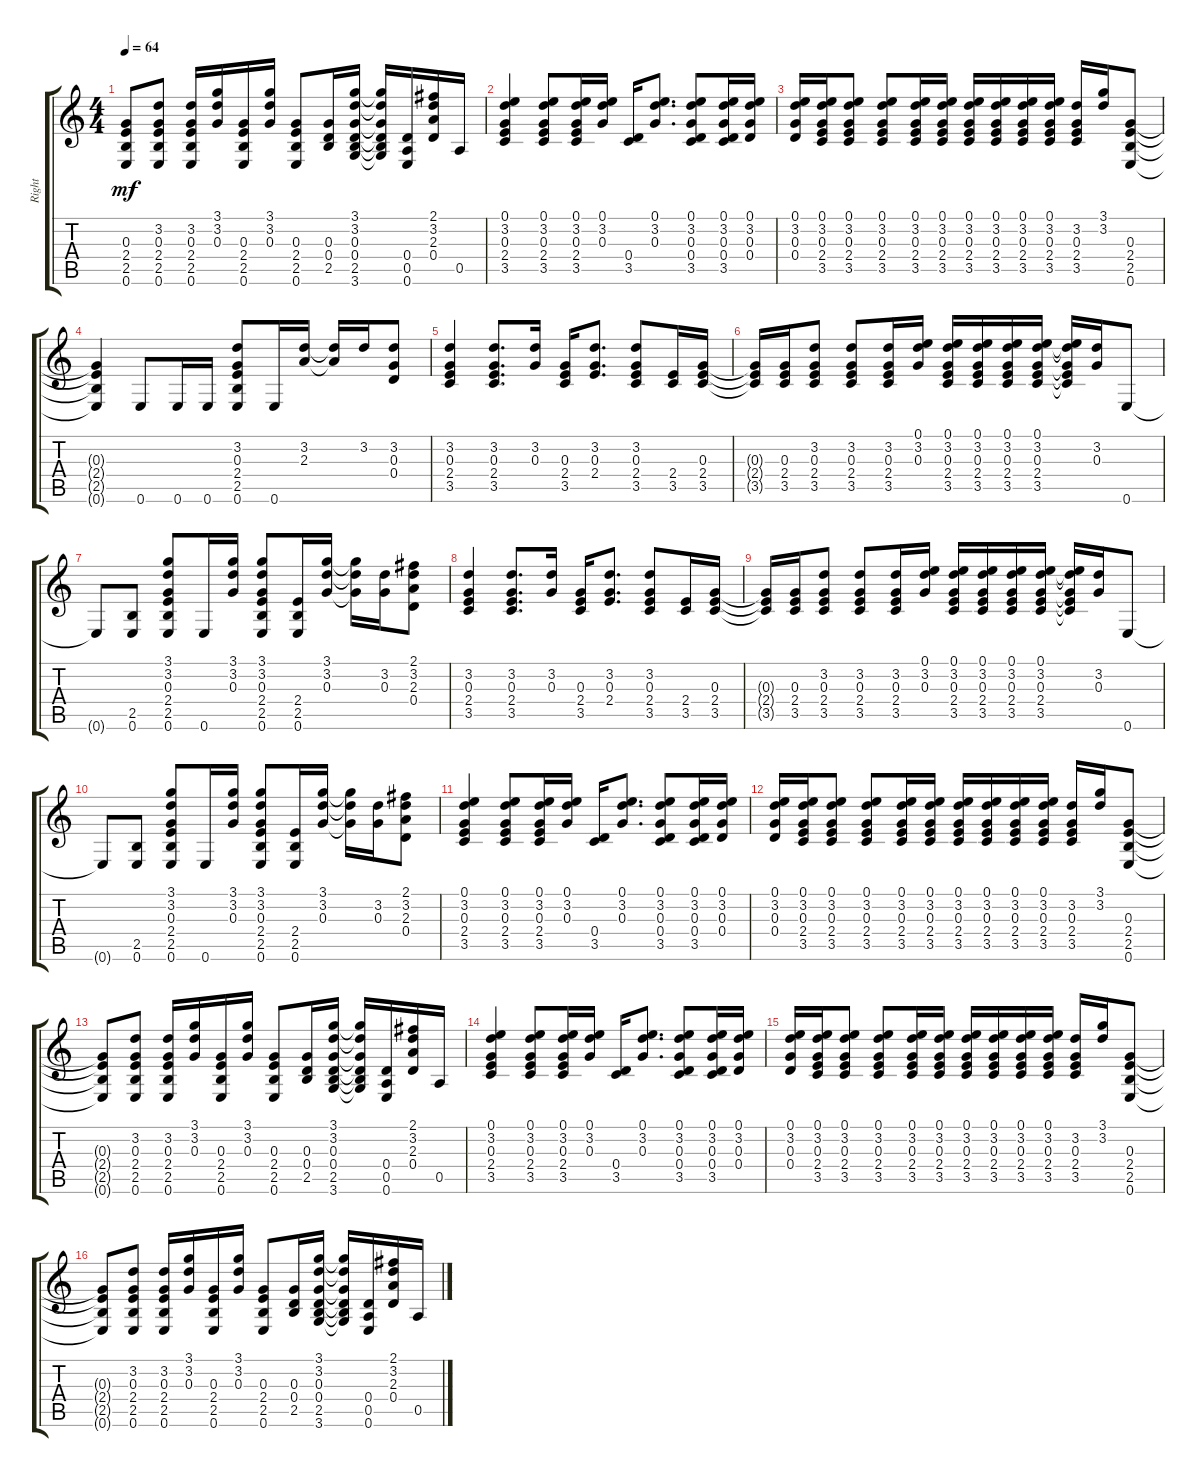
\track ("Right" "Right") {instrument acousticguitarnylon}
\staff {score tabs}
\tuning (E4 B3 G3 D3 A2 E2) {hide}
\ts (4 4)
\tempo 64
\clef g2
\ks c
(0.3 2.4 2.5 0.6).8{dy mf instrument acousticguitarnylon} (3.2 0.3 2.4 2.5 0.6).8 (3.2 0.3 2.4 2.5 0.6).16 (3.1 3.2 0.3).16 (0.3 2.4 2.5 0.6).16 (3.1 3.2 0.3).16 (0.3 2.4 2.5 0.6).8 (0.3 0.4 2.5).16 (3.1 3.2 0.3 0.4 2.5 3.6).16 (3.1{t} 3.2{t} 0.3{t} 0.4{t} 2.5{t} 3.6{t}).16 (0.4 0.5 0.6).16 (2.1 3.2 2.3 0.4).16 0.5.16 |
(0.1 3.2 0.3 2.4 3.5).4 (0.1 3.2 0.3 2.4 3.5).8 (0.1 3.2 0.3 2.4 3.5).16 (0.1 3.2 0.3).16 (0.4 3.5).16 (0.1 3.2 0.3).8{d} (0.1 3.2 0.3 0.4 3.5).8 (0.1 3.2 0.3 0.4 3.5).16 (0.1 3.2 0.3 0.4).16 |
(0.1 3.2 0.3 0.4).16 (0.1 3.2 0.3 2.4 3.5).16 (0.1 3.2 0.3 2.4 3.5).8 (0.1 3.2 0.3 2.4 3.5).8 (0.1 3.2 0.3 2.4 3.5).16 (0.1 3.2 0.3 2.4 3.5).16 (0.1 3.2 0.3 2.4 3.5).16 (0.1 3.2 0.3 2.4 3.5).16 (0.1 3.2 0.3 2.4 3.5).16 (0.1 3.2 0.3 2.4 3.5).16 (3.2 0.3 2.4 3.5).16 (3.1 3.2).16 (0.3 2.4 2.5 0.6).8 |
(0.3{t} 2.4{t} 2.5{t} 0.6{t}).4 0.6.8 0.6.16 0.6.16 (3.2 0.3 2.4 2.5 0.6).8 0.6.16 (3.2 2.3).16 (3.2{t} 2.3{t}).16 3.2.16 (3.2 0.3 0.4).8 |
(3.2 0.3 2.4 3.5).4 (3.2 0.3 2.4 3.5).8{d} (3.2 0.3).16 (0.3 2.4 3.5).16 (3.2 0.3 2.4).8{d} (3.2 0.3 2.4 3.5).8 (2.4 3.5).16 (0.3 2.4 3.5).16 |
(0.3{t} 2.4{t} 3.5{t}).16 (0.3 2.4 3.5).16 (3.2 0.3 2.4 3.5).8 (3.2 0.3 2.4 3.5).8 (3.2 0.3 2.4 3.5).16 (0.1 3.2 0.3).16 (0.1 3.2 0.3 2.4 3.5).16 (0.1 3.2 0.3 2.4 3.5).16 (0.1 3.2 0.3 2.4 3.5).16 (0.1 3.2 0.3 2.4 3.5).16 (0.1{t} 3.2{t} 0.3{t} 2.4{t} 3.5{t}).16 (3.2 0.3).16 0.6.8 |
0.6{t}.8 (2.5 0.6).8 (3.1 3.2 0.3 2.4 2.5 0.6).8 0.6.16 (3.1 3.2 0.3).16 (3.1 3.2 0.3 2.4 2.5 0.6).8 (2.4 2.5 0.6).16 (3.1 3.2 0.3).16 (3.1{t} 3.2{t} 0.3{t}).16 (3.2 0.3).16 (2.1 3.2 2.3 0.4).8 |
(3.2 0.3 2.4 3.5).4 (3.2 0.3 2.4 3.5).8{d} (3.2 0.3).16 (0.3 2.4 3.5).16 (3.2 0.3 2.4).8{d} (3.2 0.3 2.4 3.5).8 (2.4 3.5).16 (0.3 2.4 3.5).16 |
(0.3{t} 2.4{t} 3.5{t}).16 (0.3 2.4 3.5).16 (3.2 0.3 2.4 3.5).8 (3.2 0.3 2.4 3.5).8 (3.2 0.3 2.4 3.5).16 (0.1 3.2 0.3).16 (0.1 3.2 0.3 2.4 3.5).16 (0.1 3.2 0.3 2.4 3.5).16 (0.1 3.2 0.3 2.4 3.5).16 (0.1 3.2 0.3 2.4 3.5).16 (0.1{t} 3.2{t} 0.3{t} 2.4{t} 3.5{t}).16 (3.2 0.3).16 0.6.8 |
0.6{t}.8 (2.5 0.6).8 (3.1 3.2 0.3 2.4 2.5 0.6).8 0.6.16 (3.1 3.2 0.3).16 (3.1 3.2 0.3 2.4 2.5 0.6).8 (2.4 2.5 0.6).16 (3.1 3.2 0.3).16 (3.1{t} 3.2{t} 0.3{t}).16 (3.2 0.3).16 (2.1 3.2 2.3 0.4).8 |
(0.1 3.2 0.3 2.4 3.5).4 (0.1 3.2 0.3 2.4 3.5).8 (0.1 3.2 0.3 2.4 3.5).16 (0.1 3.2 0.3).16 (0.4 3.5).16 (0.1 3.2 0.3).8{d} (0.1 3.2 0.3 0.4 3.5).8 (0.1 3.2 0.3 0.4 3.5).16 (0.1 3.2 0.3 0.4).16 |
(0.1 3.2 0.3 0.4).16 (0.1 3.2 0.3 2.4 3.5).16 (0.1 3.2 0.3 2.4 3.5).8 (0.1 3.2 0.3 2.4 3.5).8 (0.1 3.2 0.3 2.4 3.5).16 (0.1 3.2 0.3 2.4 3.5).16 (0.1 3.2 0.3 2.4 3.5).16 (0.1 3.2 0.3 2.4 3.5).16 (0.1 3.2 0.3 2.4 3.5).16 (0.1 3.2 0.3 2.4 3.5).16 (3.2 0.3 2.4 3.5).16 (3.1 3.2).16 (0.3 2.4 2.5 0.6).8 |
(0.3{t} 2.4{t} 2.5{t} 0.6{t}).8 (3.2 0.3 2.4 2.5 0.6).8 (3.2 0.3 2.4 2.5 0.6).16 (3.1 3.2 0.3).16 (0.3 2.4 2.5 0.6).16 (3.1 3.2 0.3).16 (0.3 2.4 2.5 0.6).8 (0.3 0.4 2.5).16 (3.1 3.2 0.3 0.4 2.5 3.6).16 (3.1{t} 3.2{t} 0.3{t} 0.4{t} 2.5{t} 3.6{t}).16 (0.4 0.5 0.6).16 (2.1 3.2 2.3 0.4).16 0.5.16 |
(0.1 3.2 0.3 2.4 3.5).4 (0.1 3.2 0.3 2.4 3.5).8 (0.1 3.2 0.3 2.4 3.5).16 (0.1 3.2 0.3).16 (0.4 3.5).16 (0.1 3.2 0.3).8{d} (0.1 3.2 0.3 0.4 3.5).8 (0.1 3.2 0.3 0.4 3.5).16 (0.1 3.2 0.3 0.4).16 |
(0.1 3.2 0.3 0.4).16 (0.1 3.2 0.3 2.4 3.5).16 (0.1 3.2 0.3 2.4 3.5).8 (0.1 3.2 0.3 2.4 3.5).8 (0.1 3.2 0.3 2.4 3.5).16 (0.1 3.2 0.3 2.4 3.5).16 (0.1 3.2 0.3 2.4 3.5).16 (0.1 3.2 0.3 2.4 3.5).16 (0.1 3.2 0.3 2.4 3.5).16 (0.1 3.2 0.3 2.4 3.5).16 (3.2 0.3 2.4 3.5).16 (3.1 3.2).16 (0.3 2.4 2.5 0.6).8 |
(0.3{t} 2.4{t} 2.5{t} 0.6{t}).8 (3.2 0.3 2.4 2.5 0.6).8 (3.2 0.3 2.4 2.5 0.6).16 (3.1 3.2 0.3).16 (0.3 2.4 2.5 0.6).16 (3.1 3.2 0.3).16 (0.3 2.4 2.5 0.6).8 (0.3 0.4 2.5).16 (3.1 3.2 0.3 0.4 2.5 3.6).16 (3.1{t} 3.2{t} 0.3{t} 0.4{t} 2.5{t} 3.6{t}).16 (0.4 0.5 0.6).16 (2.1 3.2 2.3 0.4).16 0.5.16
